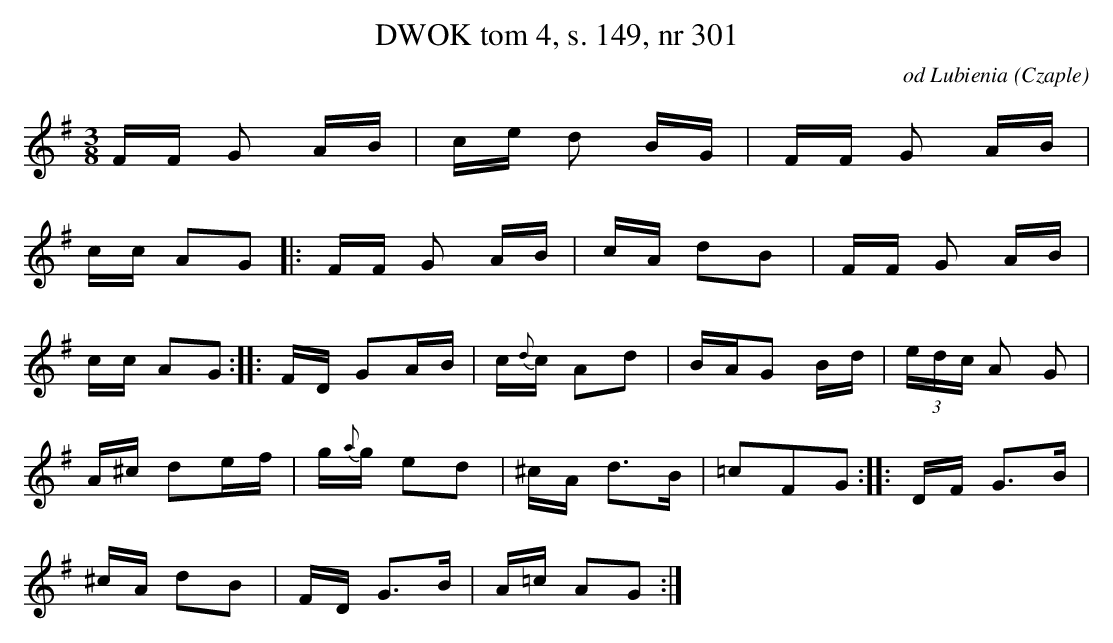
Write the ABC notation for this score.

X:1
T: DWOK tom 4, s. 149, nr 301
O: od Lubienia (Czaple)
L: 1/16
M: 3/8
K: G
FF G2 AB | ce d2 BG | FF G2 AB |
cc A2G2 |: FF G2 AB | cA d2B2 | FF G2 AB |
cc A2G2 :: FD G2AB | c{d}c A2d2 | BAG2 Bd | (3edc A2 G2 |
A^c d2ef | g{a}g e2d2 | ^cA d3B |=c2F2G2 :: DF G3B  |
^cA d2B2 | FD G3B | A=c A2G2 :|
